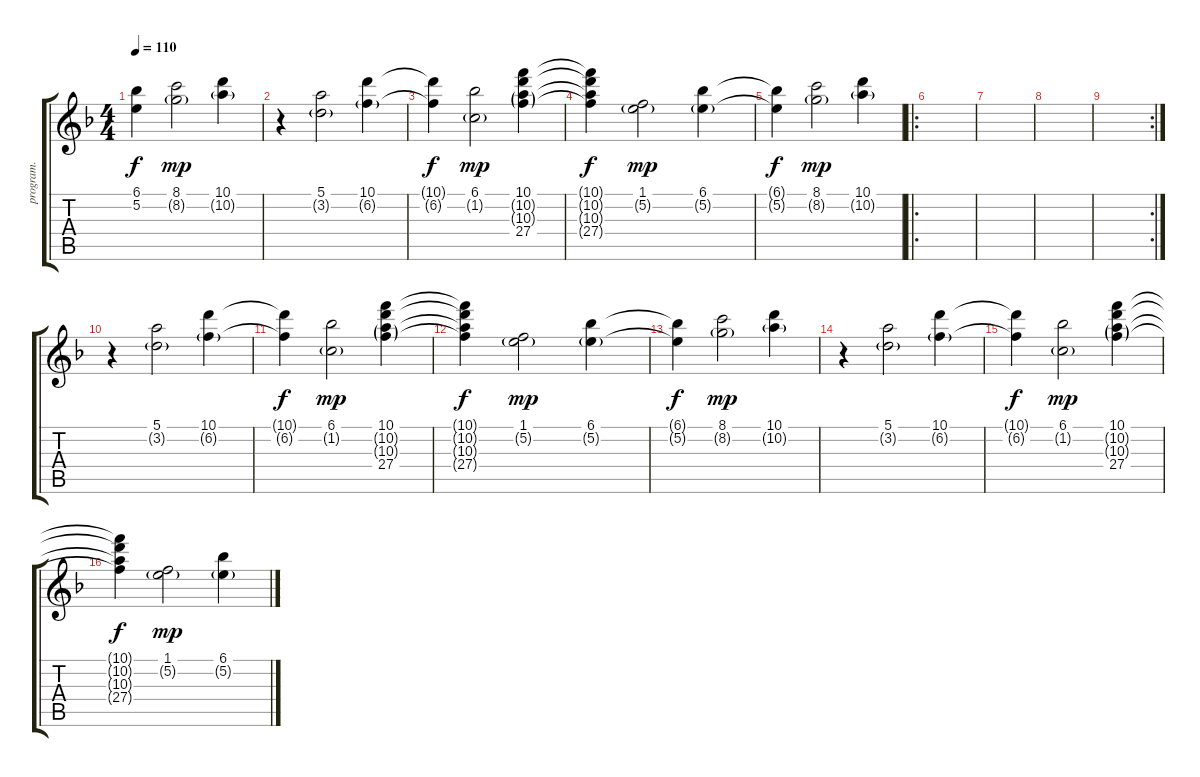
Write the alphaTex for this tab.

\track ("program." "program.") {instrument electricpiano1}
\staff {score tabs}
\tuning (E5 B4 G4 D4 A3 E3) {hide}
\ts (4 4)
\tempo 110
\clef g2
\ks f
(6.1{t} 5.2{t}).4{dy f} (8.1 8.2{g}).2{dy mp} (10.1 10.2{g}).4 |
r.4 (5.1 3.2{g}).2 (10.1 6.2{g}).4 |
(10.1{t} 6.2{t}).4{dy f} (6.1 1.2{g}).2{dy mp} (10.1 10.2{g} 10.3{g} 27.4).4 |
(10.1{t} 10.2{t} 10.3{t} 27.4{t}).4{dy f} (1.1 5.2{g}).2{dy mp} (6.1 5.2{g}).4 |
(6.1{t} 5.2{t}).4{dy f} (8.1 8.2{g}).2{dy mp} (10.1 10.2{g}).4 |
\ro
|
|
|
\rc 2
|
r.4 (5.1 3.2{g}).2 (10.1 6.2{g}).4 |
(10.1{t} 6.2{t}).4{dy f} (6.1 1.2{g}).2{dy mp} (10.1 10.2{g} 10.3{g} 27.4).4 |
(10.1{t} 10.2{t} 10.3{t} 27.4{t}).4{dy f} (1.1 5.2{g}).2{dy mp} (6.1 5.2{g}).4 |
(6.1{t} 5.2{t}).4{dy f} (8.1 8.2{g}).2{dy mp} (10.1 10.2{g}).4 |
r.4 (5.1 3.2{g}).2 (10.1 6.2{g}).4 |
(10.1{t} 6.2{t}).4{dy f} (6.1 1.2{g}).2{dy mp} (10.1 10.2{g} 10.3{g} 27.4).4 |
(10.1{t} 10.2{t} 10.3{t} 27.4{t}).4{dy f} (1.1 5.2{g}).2{dy mp} (6.1 5.2{g}).4
